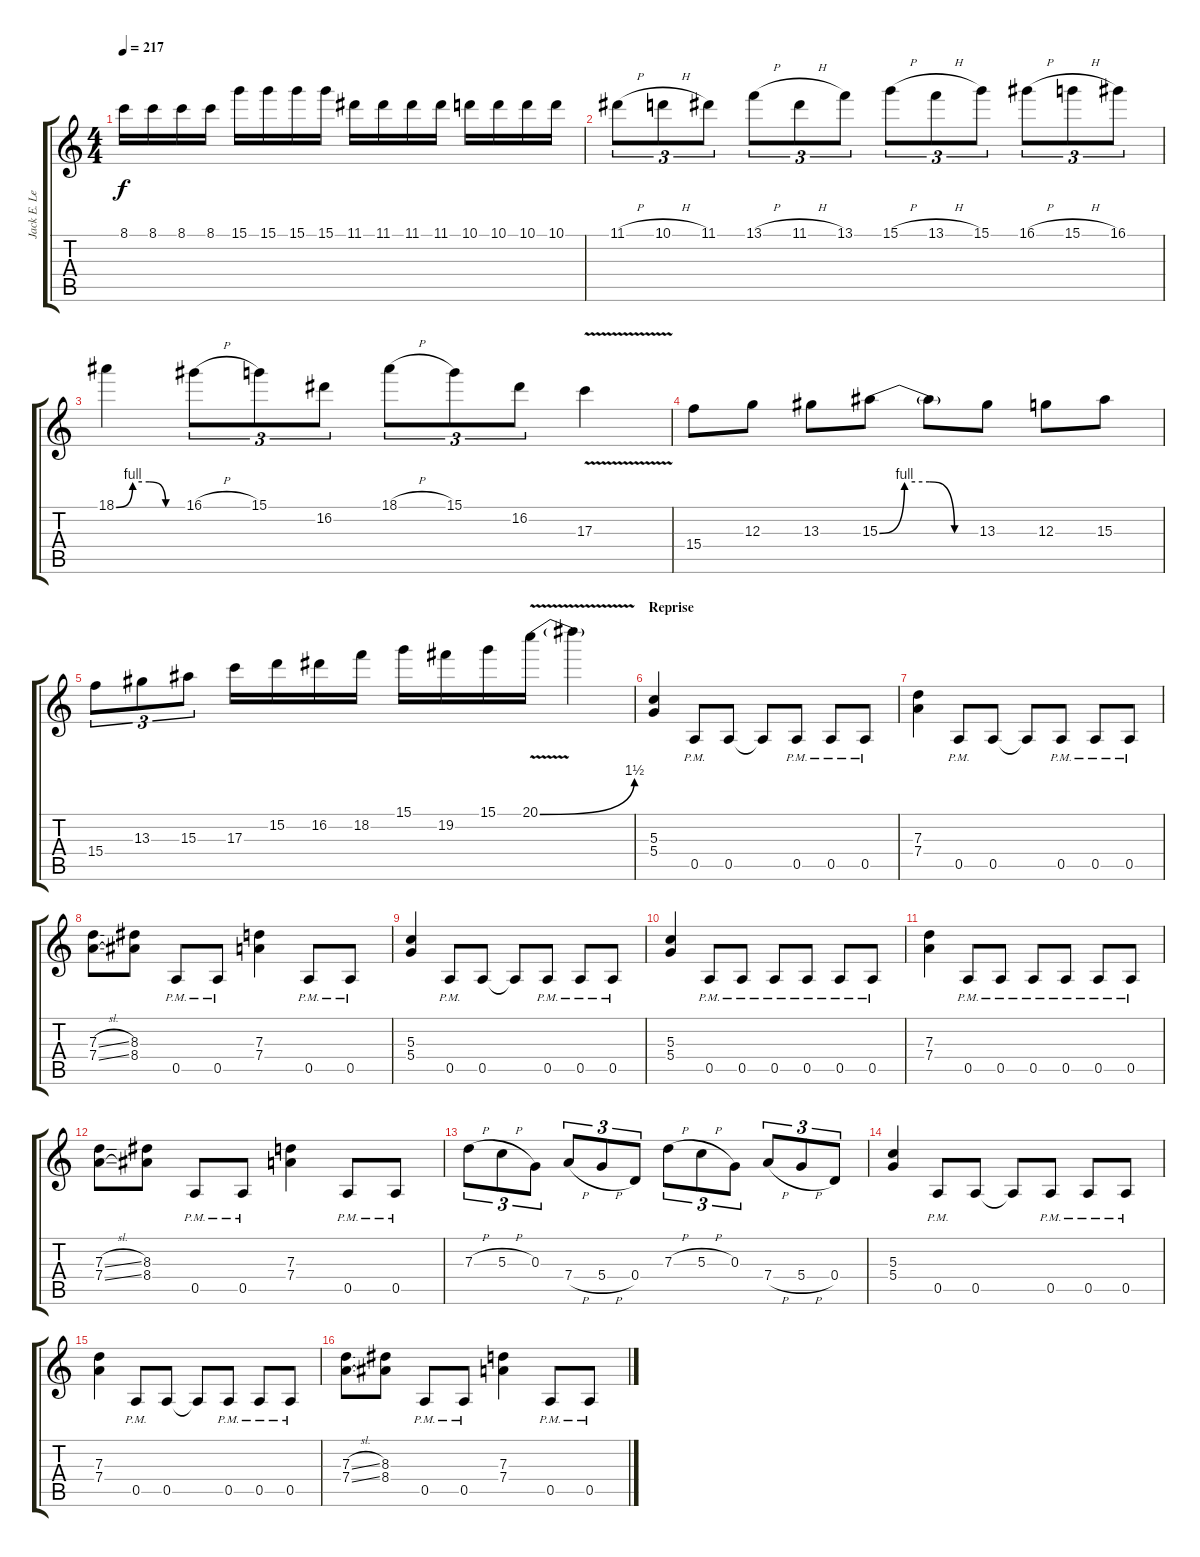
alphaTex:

\track ("Jack E. Lee" "Jack E. Le") {instrument distortionguitar}
\staff {score tabs}
\tuning (E4 B3 G3 D3 A2 E2) {hide}
\ts (4 4)
\tempo 217
\clef g2
\ks c
8.1.16{dy f} 8.1.16 8.1.16 8.1.16 15.1.16 15.1.16 15.1.16 15.1.16 11.1.16 11.1.16 11.1.16 11.1.16 10.1.16 10.1.16 10.1.16 10.1.16 |
11.1{h}.8{tu (3 2)} 10.1{h}.8{tu (3 2)} 11.1.8{tu (3 2)} 13.1{h}.8{tu (3 2)} 11.1{h}.8{tu (3 2)} 13.1.8{tu (3 2)} 15.1{h}.8{tu (3 2)} 13.1{h}.8{tu (3 2)} 15.1.8{tu (3 2)} 16.1{h}.8{tu (3 2)} 15.1{h}.8{tu (3 2)} 16.1.8{tu (3 2)} |
18.1{be (custom 0 0 15 4 30 4 45 0 60 0)}.4 16.1{h}.8{tu (3 2)} 15.1.8{tu (3 2)} 16.2.8{tu (3 2)} 18.1{h}.8{tu (3 2)} 15.1.8{tu (3 2)} 16.2.8{tu (3 2)} 17.3{v}.4 |
15.4.8 12.3.8 13.3.8 15.3{be (custom 0 0 15 4 30 4 45 0 60 0)}.8 15.3{t}.8 13.3.8 12.3.8 15.3.8 |
15.4.8{tu (3 2)} 13.3.8{tu (3 2)} 15.3.8{tu (3 2)} 17.3.16 15.2.16 16.2.16 18.2.16 15.1.16 19.2.16 15.1.16 20.1{be (bend 0 0 60 6) v}.16 20.1{t}.4 |
\section ("" "Reprise")
(5.3 5.4).4{volume 14} 0.5{pm}.8 0.5.8 0.5{t}.8 0.5{pm}.8 0.5{pm}.8 0.5{pm}.8 |
(7.3 7.4).4 0.5{pm}.8 0.5.8 0.5{t}.8 0.5{pm}.8 0.5{pm}.8 0.5{pm}.8 |
(7.3{sl} 7.4{sl}).8 (8.3 8.4).8 0.5{pm}.8 0.5{pm}.8 (7.3 7.4).4 0.5{pm}.8 0.5{pm}.8 |
(5.3 5.4).4 0.5{pm}.8 0.5.8 0.5{t}.8 0.5{pm}.8 0.5{pm}.8 0.5{pm}.8 |
(5.3 5.4).4 0.5{pm}.8 0.5{pm}.8 0.5{pm}.8 0.5{pm}.8 0.5{pm}.8 0.5{pm}.8 |
(7.3 7.4).4 0.5{pm}.8 0.5{pm}.8 0.5{pm}.8 0.5{pm}.8 0.5{pm}.8 0.5{pm}.8 |
(7.3{sl} 7.4{sl}).8 (8.3 8.4).8 0.5{pm}.8 0.5{pm}.8 (7.3 7.4).4 0.5{pm}.8 0.5{pm}.8 |
7.3{h}.8{tu (3 2)} 5.3{h}.8{tu (3 2)} 0.3.8{tu (3 2)} 7.4{h}.8{tu (3 2)} 5.4{h}.8{tu (3 2)} 0.4.8{tu (3 2)} 7.3{h}.8{tu (3 2)} 5.3{h}.8{tu (3 2)} 0.3.8{tu (3 2)} 7.4{h}.8{tu (3 2)} 5.4{h}.8{tu (3 2)} 0.4.8{tu (3 2)} |
(5.3 5.4).4 0.5{pm}.8 0.5.8 0.5{t}.8 0.5{pm}.8 0.5{pm}.8 0.5{pm}.8 |
(7.3 7.4).4 0.5{pm}.8 0.5.8 0.5{t}.8 0.5{pm}.8 0.5{pm}.8 0.5{pm}.8 |
(7.3{sl} 7.4{sl}).8 (8.3 8.4).8 0.5{pm}.8 0.5{pm}.8 (7.3 7.4).4 0.5{pm}.8 0.5{pm}.8
